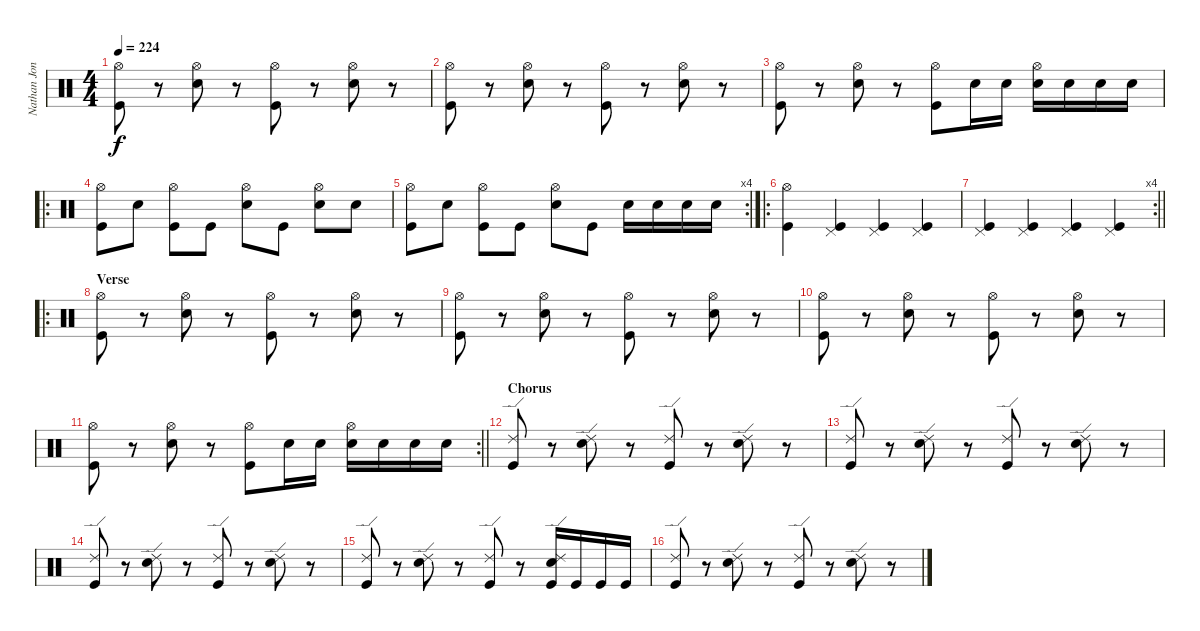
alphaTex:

\track ("Nathan Jonas Jordison" "Nathan Jon") {instrument percussion}
\staff {score}
\articulation defaults
\ts (4 4)
\tempo 224
\clef neutral
\ks c
("Hi-Hat (open)" "Kick (hit)").8{dy f} r.8 ("Hi-Hat (open)" "Snare (hit) 2").8 r.8 ("Hi-Hat (open)" "Kick (hit)").8 r.8 ("Hi-Hat (open)" "Snare (hit) 2").8 r.8 |
("Hi-Hat (open)" "Kick (hit)").8 r.8 ("Hi-Hat (open)" "Snare (hit) 2").8 r.8 ("Hi-Hat (open)" "Kick (hit)").8 r.8 ("Hi-Hat (open)" "Snare (hit) 2").8 r.8 |
("Hi-Hat (open)" "Kick (hit)").8 r.8 ("Hi-Hat (open)" "Snare (hit) 2").8 r.8 ("Hi-Hat (open)" "Kick (hit)").8 "Snare (hit) 2".16 "Snare (hit) 2".16 ("Hi-Hat (open)" "Snare (hit) 2").16 "Snare (hit) 2".16 "Snare (hit) 2".16 "Snare (hit) 2".16 |
\ro
("Hi-Hat (open)" "Kick (hit)").8 "Snare (hit) 2".8 ("Hi-Hat (open)" "Kick (hit)").8 "Kick (hit)".8 ("Hi-Hat (open)" "Snare (hit) 2").8 "Kick (hit)".8 ("Hi-Hat (open)" "Snare (hit) 2").8 "Snare (hit) 2".8 |
\rc 4
("Hi-Hat (open)" "Kick (hit)").8 "Snare (hit) 2".8 ("Hi-Hat (open)" "Kick (hit)").8 "Kick (hit)".8 ("Hi-Hat (open)" "Snare (hit) 2").8 "Kick (hit)".8 "Snare (hit) 2".16 "Snare (hit) 2".16 "Snare (hit) 2".16 "Snare (hit) 2".16 |
\ro
("Hi-Hat (open)" "Kick (hit)").4 ("Pedal Hi-Hat (hit)" "Kick (hit)").4 ("Pedal Hi-Hat (hit)" "Kick (hit)").4 ("Pedal Hi-Hat (hit)" "Kick (hit)").4 |
\rc 4
\barLineRight lightlight
("Pedal Hi-Hat (hit)" "Kick (hit)").4 ("Pedal Hi-Hat (hit)" "Kick (hit)").4 ("Pedal Hi-Hat (hit)" "Kick (hit)").4 ("Pedal Hi-Hat (hit)" "Kick (hit)").4 |
\ro
\section ("" "Verse")
("Hi-Hat (open)" "Kick (hit)").8 r.8 ("Hi-Hat (open)" "Snare (hit) 2").8 r.8 ("Hi-Hat (open)" "Kick (hit)").8 r.8 ("Hi-Hat (open)" "Snare (hit) 2").8 r.8 |
("Hi-Hat (open)" "Kick (hit)").8 r.8 ("Hi-Hat (open)" "Snare (hit) 2").8 r.8 ("Hi-Hat (open)" "Kick (hit)").8 r.8 ("Hi-Hat (open)" "Snare (hit) 2").8 r.8 |
("Hi-Hat (open)" "Kick (hit)").8 r.8 ("Hi-Hat (open)" "Snare (hit) 2").8 r.8 ("Hi-Hat (open)" "Kick (hit)").8 r.8 ("Hi-Hat (open)" "Snare (hit) 2").8 r.8 |
\rc 2
\barLineRight lightlight
("Hi-Hat (open)" "Kick (hit)").8 r.8 ("Hi-Hat (open)" "Snare (hit) 2").8 r.8 ("Hi-Hat (open)" "Kick (hit)").8 "Snare (hit) 2".16 "Snare (hit) 2".16 ("Hi-Hat (open)" "Snare (hit) 2").16 "Snare (hit) 2".16 "Snare (hit) 2".16 "Snare (hit) 2".16 |
\section ("" "Chorus")
("Ride (edge) 2" "Kick (hit)").8 r.8 ("Ride (edge) 2" "Snare (hit) 2").8 r.8 ("Ride (edge) 2" "Kick (hit)").8 r.8 ("Ride (edge) 2" "Snare (hit) 2").8 r.8 |
("Ride (edge) 2" "Kick (hit)").8 r.8 ("Ride (edge) 2" "Snare (hit) 2").8 r.8 ("Ride (edge) 2" "Kick (hit)").8 r.8 ("Ride (edge) 2" "Snare (hit) 2").8 r.8 |
("Ride (edge) 2" "Kick (hit)").8 r.8 ("Ride (edge) 2" "Snare (hit) 2").8 r.8 ("Ride (edge) 2" "Kick (hit)").8 r.8 ("Ride (edge) 2" "Snare (hit) 2").8 r.8 |
("Ride (edge) 2" "Kick (hit)").8 r.8 ("Ride (edge) 2" "Snare (hit) 2").8 r.8 ("Ride (edge) 2" "Kick (hit)").8 r.8 ("Ride (edge) 2" "Snare (hit) 2" "Kick (hit)").16 "Kick (hit)".16 "Kick (hit)".16 "Kick (hit)".16 |
("Ride (edge) 2" "Kick (hit)").8 r.8 ("Ride (edge) 2" "Snare (hit) 2").8 r.8 ("Ride (edge) 2" "Kick (hit)").8 r.8 ("Ride (edge) 2" "Snare (hit) 2").8 r.8
